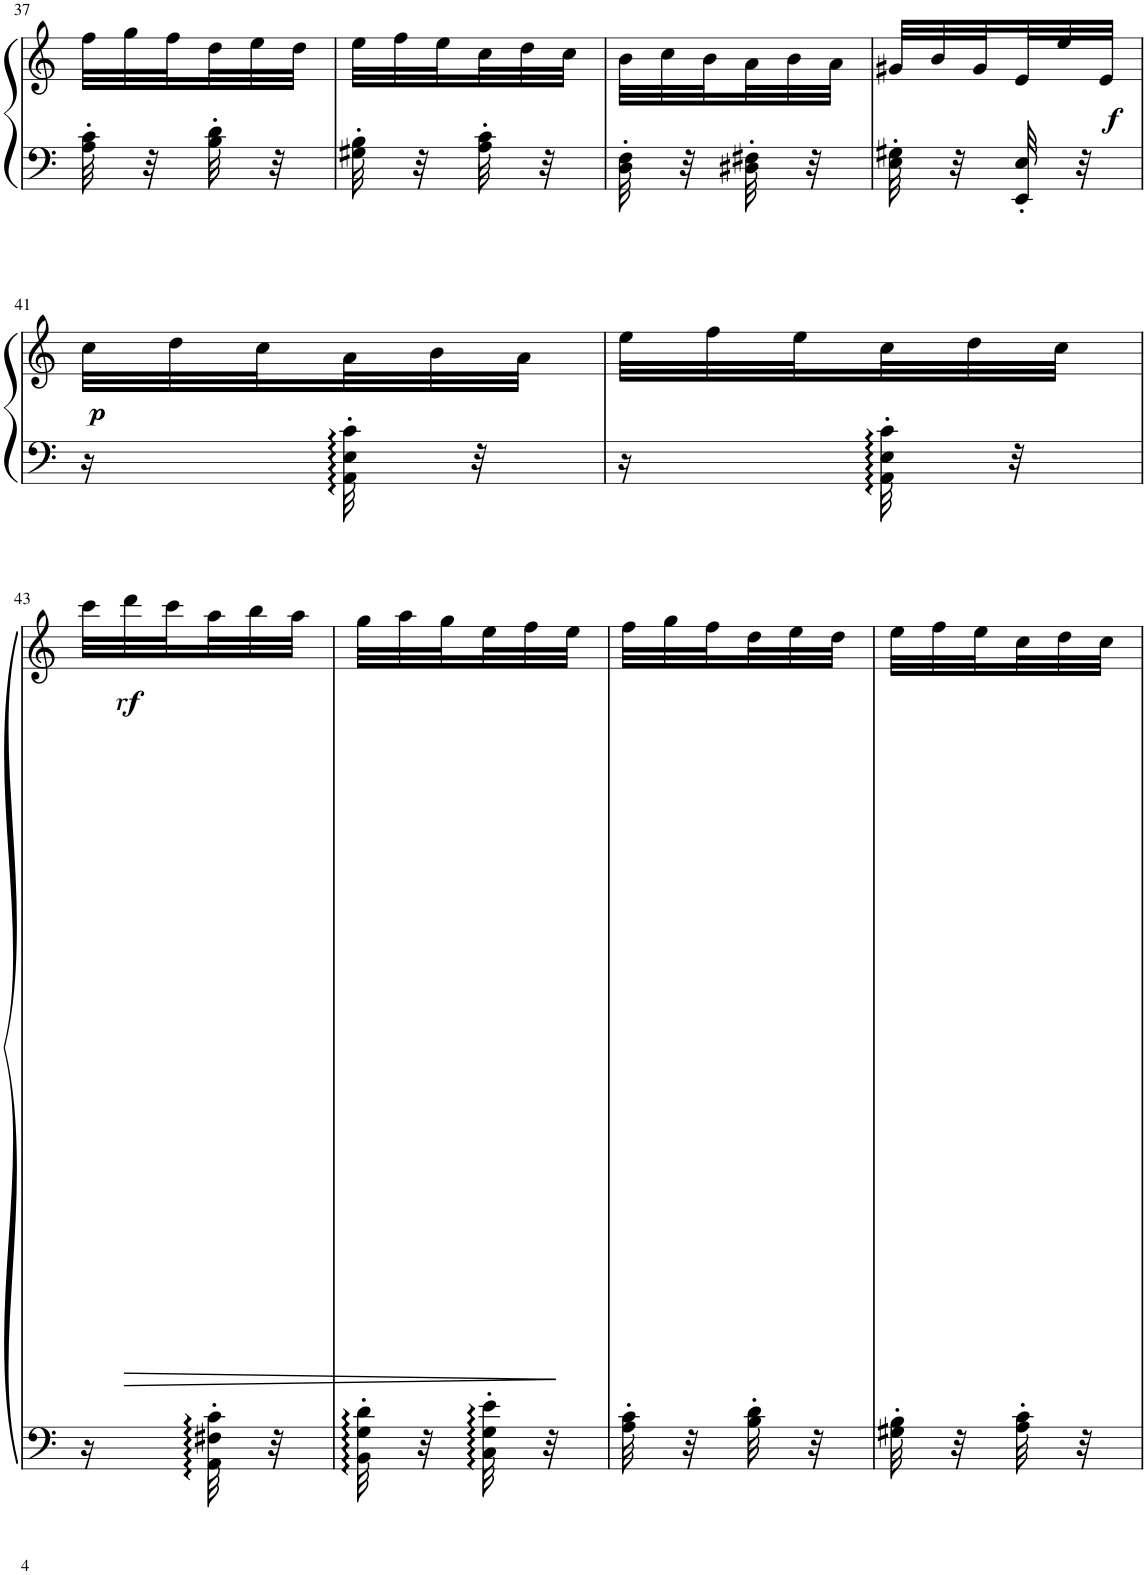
**kern	**kern	**dynam
*part1	*part1	*part1
*staff2	*staff1	*staff1/2
*I"Piano	*	*
*I'Pno	*	*
!!LO:PB:g=z
*clefF4	*clefG2	*
*k[]	*k[]	*
*M2/16	*M2/16	*
*	*Xtuplet	*
=37	=37	=37
32A\' 32c\'	48ff\LLL	.
.	48gg\	.
32r	.	.
.	48ff\	.
32B\' 32d\'	48dd\	.
.	48ee\	.
32r	.	.
.	48dd\JJJ	.
=38	=38	=38
32G#X\' 32B\'	48ee\LLL	.
.	48ff\	.
32r	.	.
.	48ee\	.
32A\' 32c\'	48cc\	.
.	48dd\	.
32r	.	.
.	48cc\JJJ	.
=39	=39	=39
32D\' 32F\'	48b\LLL	.
.	48cc\	.
32r	.	.
.	48b\	.
32D#X\' 32F#X\'	48a\	.
.	48b\	.
32r	.	.
.	48a\JJJ	.
=40	=40	=40
32E\' 32G#X\'	48g#X/LLL	.
.	48b/	.
32r	.	.
.	48g#/	.
!	!	!LO:DY:b
32EE/' 32E/'	48e/	f
.	48ee/	.
32r	.	.
.	48e/JJJ	.
!!LO:LB:g=z
=41	=41	=41
!	!	!LO:DY:b
16r	48cc\LLL	p
.	48dd\	.
.	48cc\	.
32AA\' 32E\' 32c\'	48a\	.
.	48b\	.
32r	.	.
.	48a\JJJ	.
=42	=42	=42
16r	48ee\LLL	.
.	48ff\	.
.	48ee\	.
32AA\' 32E\' 32c\'	48cc\	.
.	48dd\	.
32r	.	.
.	48cc\JJJ	.
!!LO:LB:g=z
=43	=43	=43
!	!	!LO:DY:b
16r	48ccc\LLL	rf
!	!	!LO:HP:b
.	48ddd\	>
.	48ccc\	.
32AA\' 32F#X\' 32c\'	48aa\	.
.	48bb\	.
32r	.	.
.	48aa\JJJ	.
=44	=44	=44
32BB\' 32G\' 32d\'	48gg\LLL	.
.	48aa\	.
32r	.	.
.	48gg\	.
32C\' 32G\' 32e\'	48ee\	.
.	48ff\	.
32r	.	.
.	48ee\JJJ	]
=45	=45	=45
32A\' 32c\'	48ff\LLL	.
.	48gg\	.
32r	.	.
.	48ff\	.
32B\' 32d\'	48dd\	.
.	48ee\	.
32r	.	.
.	48dd\JJJ	.
=46	=46	=46
32G#X\' 32B\'	48ee\LLL	.
.	48ff\	.
32r	.	.
.	48ee\	.
32A\' 32c\'	48cc\	.
.	48dd\	.
32r	.	.
.	48cc\JJJ	.
=	=	=
*-	*-	*-
